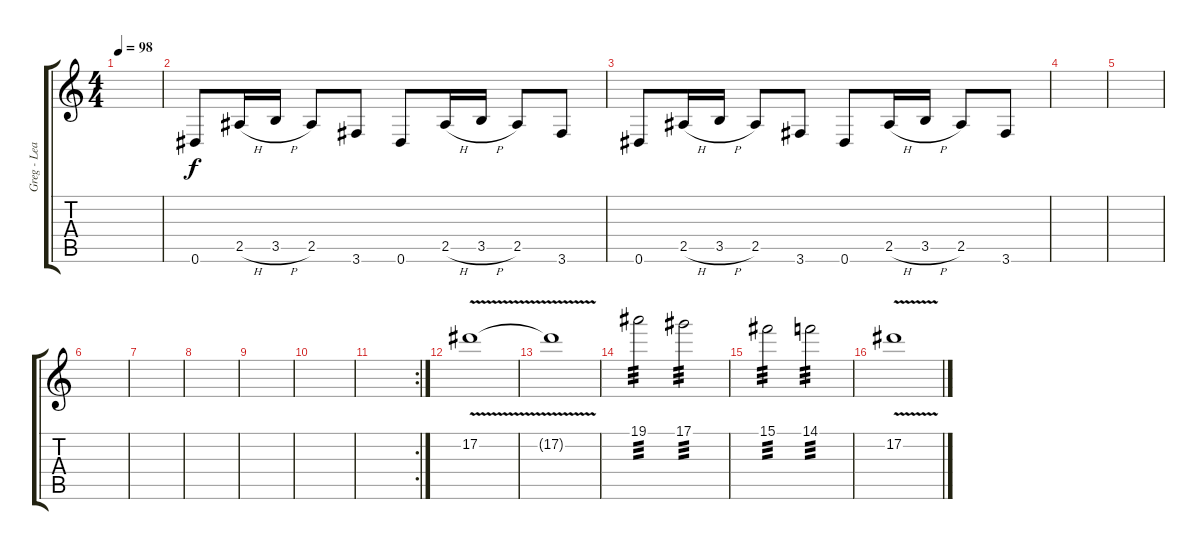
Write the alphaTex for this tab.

\track ("Greg - Lead Guitar" "Greg - Lea") {instrument distortionguitar}
\staff {score tabs}
\tuning (Eb4 Bb3 Gb3 Db3 Ab2 Eb2) {hide}
\ts (4 4)
\tempo 98
\clef g2
\ks c
|
0.6.8{balance 0} 2.5{h}.16{balance 16} 3.5{h}.16 2.5.8 3.6.8 0.6.8 2.5{h}.16 3.5{h}.16 2.5.8 3.6.8 |
0.6.8 2.5{h}.16 3.5{h}.16 2.5.8 3.6.8 0.6.8 2.5{h}.16 3.5{h}.16 2.5.8 3.6.8 |
|
|
|
|
|
|
|
\rc 2
|
17.2{v}.1{balance 0} |
17.2{t}.1 |
19.1.2{tp 3 balance 11} 17.1.2{tp 3} |
15.1.2{tp 3} 14.1.2{tp 3} |
17.2{v}.1{balance 0}
